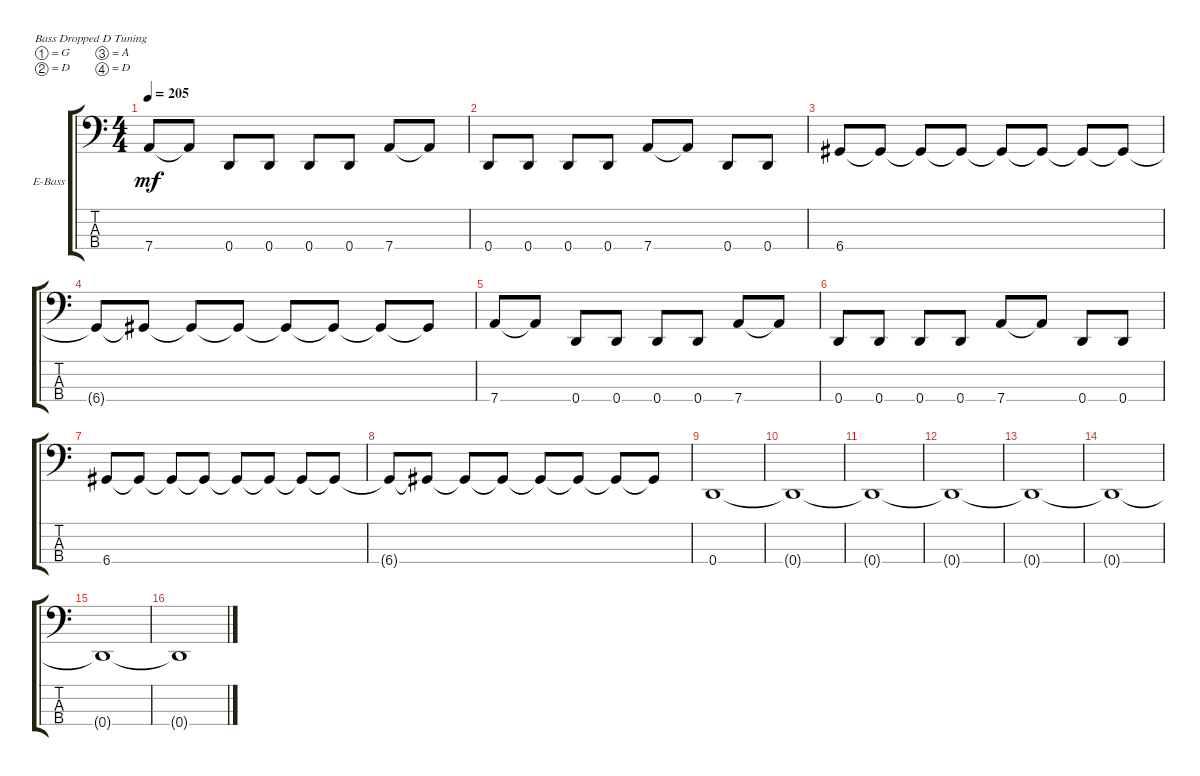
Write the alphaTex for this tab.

\defaultSystemsLayout 4
\bracketExtendMode groupsimilarinstruments
\firstSystemTrackNameOrientation horizontal
\otherSystemsTrackNameOrientation horizontal
\track ("Electric Bass" "E-Bass") {instrument electricbassfinger}
\staff {score tabs}
\tuning (G2 D2 A1 D1)
\ts (4 4)
\tempo 205
\clef f4
\ks c
7.4.8{dy mf instrument electricbassfinger} 7.4{t}.8 0.4.8 0.4.8 0.4.8 0.4.8 7.4.8 7.4{t}.8 |
0.4.8 0.4.8 0.4.8 0.4.8 7.4.8 7.4{t}.8 0.4.8 0.4.8 |
6.4.8 6.4{t}.8 6.4{t}.8 6.4{t}.8 6.4{t}.8 6.4{t}.8 6.4{t}.8 6.4{t}.8 |
6.4{t}.8 6.4{t}.8 6.4{t}.8 6.4{t}.8 6.4{t}.8 6.4{t}.8 6.4{t}.8 6.4{t}.8 |
7.4.8 7.4{t}.8 0.4.8 0.4.8 0.4.8 0.4.8 7.4.8 7.4{t}.8 |
0.4.8 0.4.8 0.4.8 0.4.8 7.4.8 7.4{t}.8 0.4.8 0.4.8 |
6.4.8 6.4{t}.8 6.4{t}.8 6.4{t}.8 6.4{t}.8 6.4{t}.8 6.4{t}.8 6.4{t}.8 |
6.4{t}.8 6.4{t}.8 6.4{t}.8 6.4{t}.8 6.4{t}.8 6.4{t}.8 6.4{t}.8 6.4{t}.8 |
0.4.1 |
0.4{t}.1 |
0.4{t}.1 |
0.4{t}.1 |
0.4{t}.1 |
0.4{t}.1 |
0.4{t}.1 |
0.4{t}.1
